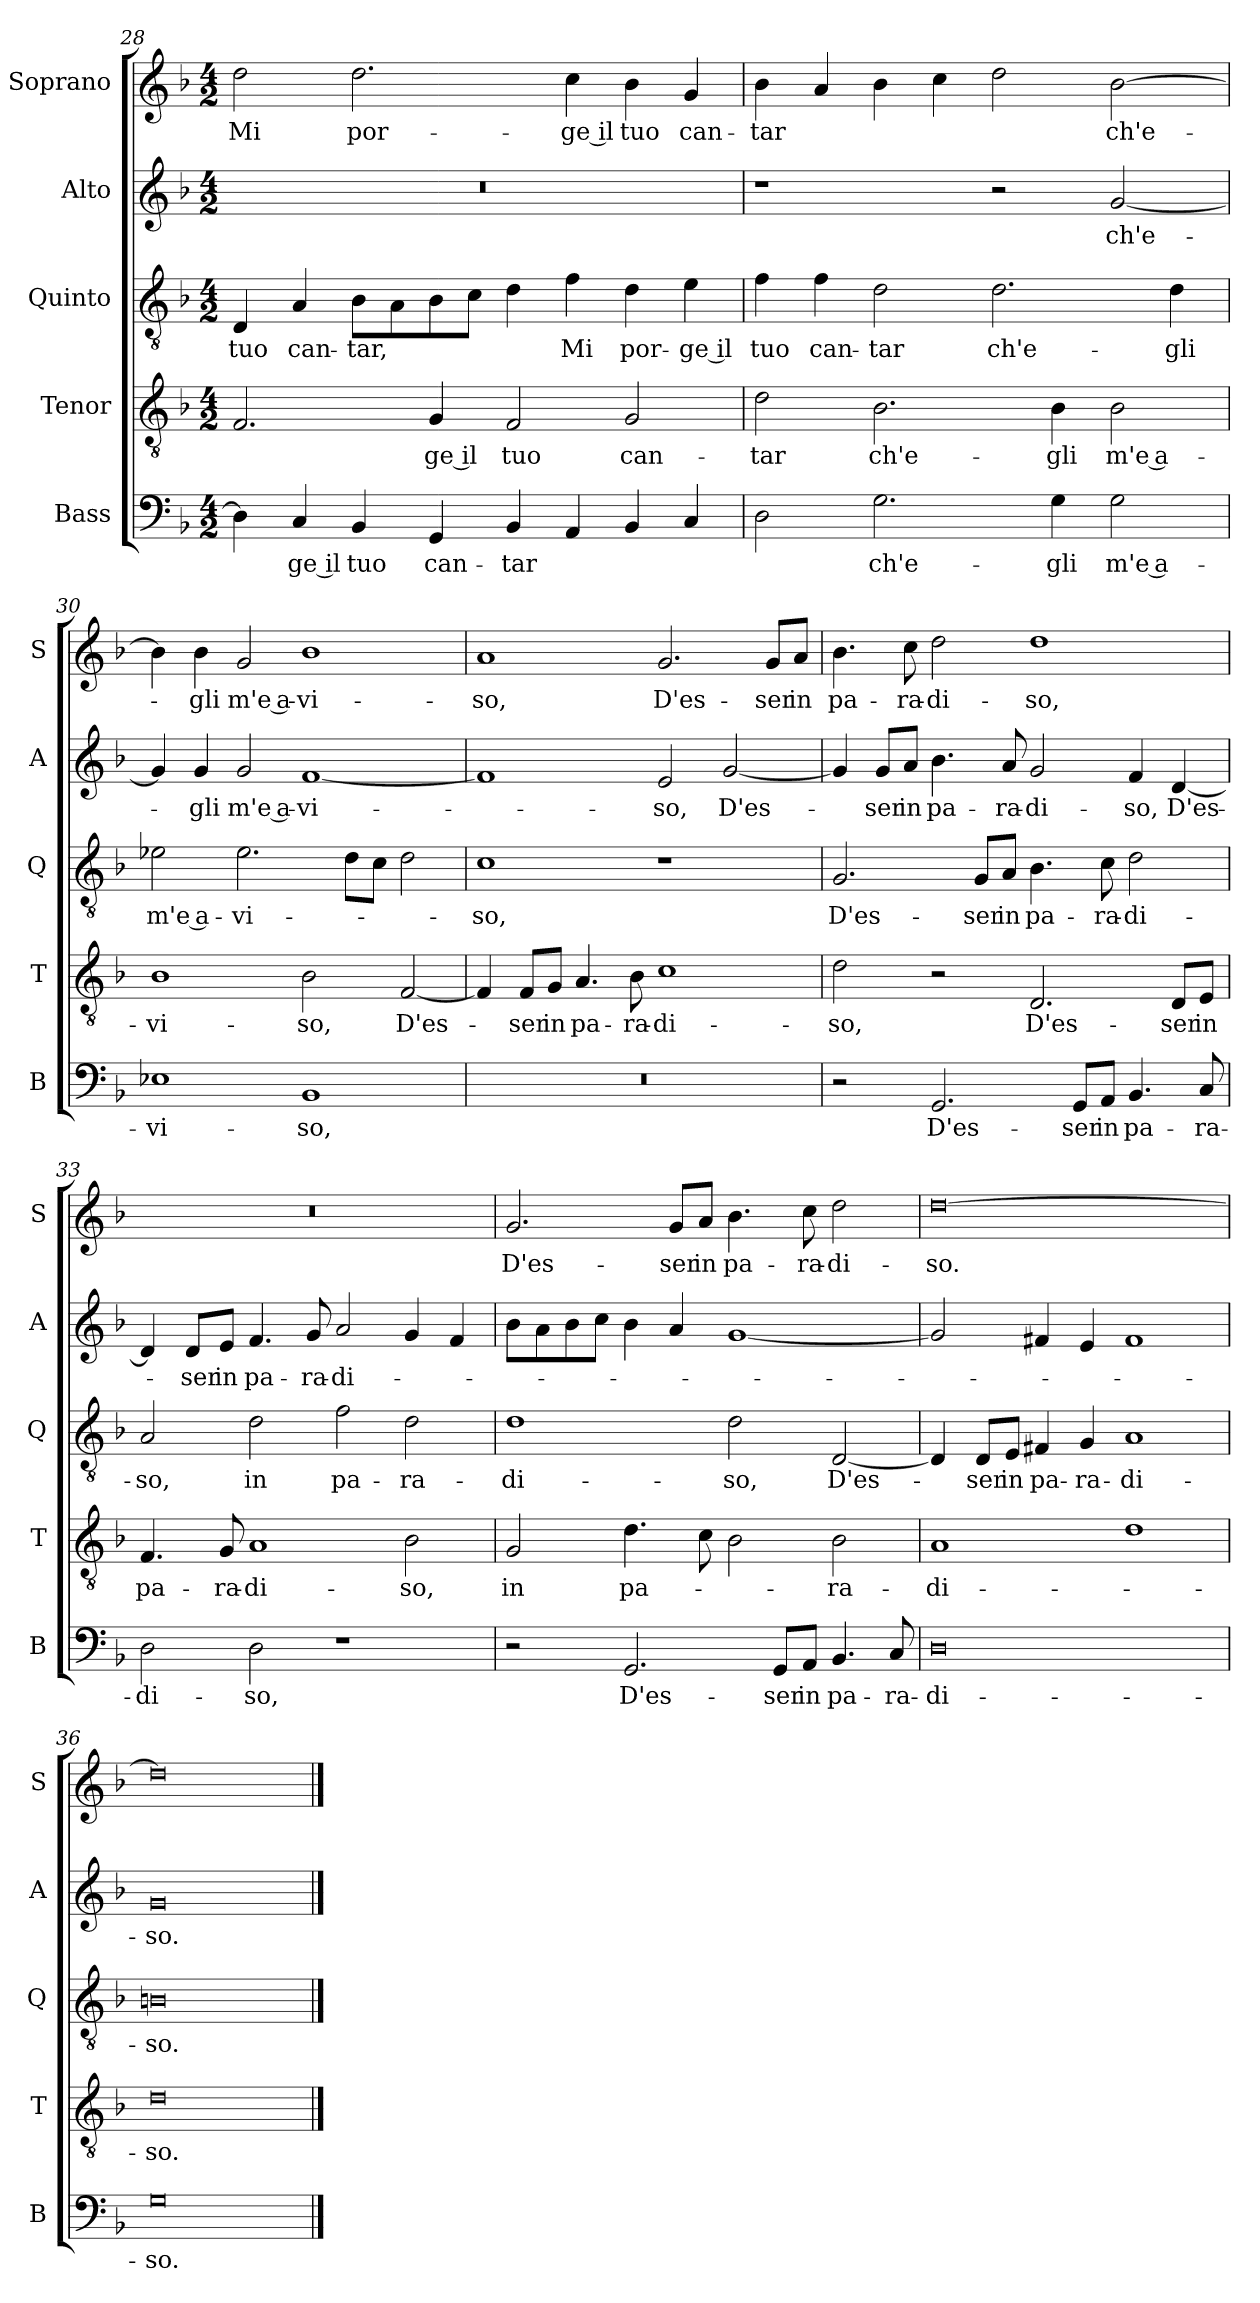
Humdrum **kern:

**kern	**text	**kern	**text	**kern	**text	**kern	**text	**kern	**text
*part5	*part5	*part4	*part4	*part3	*part3	*part2	*part2	*part1	*part1
*staff5	*staff5	*staff4	*staff4	*staff3	*staff3	*staff2	*staff2	*staff1	*staff1
*I"Bass	*	*I"Tenor	*	*I"Quinto	*	*I"Alto	*	*I"Soprano	*
*I'B	*	*I'T	*	*I'Q	*	*I'A	*	*I'S	*
*clefF4	*	*clefGv2	*	*clefGv2	*	*clefG2	*	*clefG2	*
*k[b-]	*	*k[b-]	*	*k[b-]	*	*k[b-]	*	*k[b-]	*
*F:	*	*F:	*	*F:	*	*F:	*	*F:	*
*M4/2	*	*M4/2	*	*M4/2	*	*M4/2	*	*M4/2	*
=28	=28	=28	=28	=28	=28	=28	=28	=28	=28
!	!	!	!	!	!LO:LY:b	!	!	!	!LO:LY:b
4D\]	.	2.F/	.	4D/	tuo	0r	.	2dd\	Mi
!	!LO:LY:b	!	!	!	!LO:LY:b	!	!	!	!
4C/	-ge il	.	.	4A/	can-	.	.	.	.
!	!LO:LY:b	!	!	!	!LO:LY:b	!	!	!	!LO:LY:b
4BB-/	tuo	.	.	8B-\L	-tar,	.	.	2.dd\	por-
.	.	.	.	8A\	.	.	.	.	.
!	!LO:LY:b	!	!LO:LY:b	!	!	!	!	!	!
4GG/	can-	4G/	-ge il	8B-\	.	.	.	.	.
.	.	.	.	8c\J	.	.	.	.	.
!	!LO:LY:b	!	!LO:LY:b	!	!	!	!	!	!
4BB-/	-tar	2F/	tuo	4d\	.	.	.	.	.
!	!	!	!	!	!LO:LY:b	!	!	!	!LO:LY:b
4AA/	.	.	.	4f\	Mi	.	.	4cc\	-ge il
!	!	!	!LO:LY:b	!	!LO:LY:b	!	!	!	!LO:LY:b
4BB-/	.	2G/	can-	4d\	por-	.	.	4b-\	tuo
!	!	!	!	!	!LO:LY:b	!	!	!	!LO:LY:b
4C/	.	.	.	4e\	-ge il	.	.	4g/	can-
!!LO:PB:g=z
=29	=29	=29	=29	=29	=29	=29	=29	=29	=29
!	!	!	!LO:LY:b	!	!LO:LY:b	!	!	!	!LO:LY:b
2D\	.	2d\	-tar	4f\	tuo	1r	.	4b-\	-tar
!	!	!	!	!	!LO:LY:b	!	!	!	!
.	.	.	.	4f\	can-	.	.	4a/	.
!	!LO:LY:b	!	!LO:LY:b	!	!LO:LY:b	!	!	!	!
2.G\	ch'e-	2.B-\	ch'e-	2d\	-tar	.	.	4b-\	.
.	.	.	.	.	.	.	.	4cc\	.
!	!	!	!	!	!LO:LY:b	!	!	!	!
.	.	.	.	2.d\	ch'e-	2r	.	2dd\	.
!	!LO:LY:b	!	!LO:LY:b	!	!	!	!	!	!
4G\	-gli	4B-\	-gli	.	.	.	.	.	.
!	!LO:LY:b	!	!LO:LY:b	!	!	!	!LO:LY:b	!	!LO:LY:b
2G\	m'e a-	2B-\	m'e a-	.	.	[2g/	ch'e-	[2b-\	ch'e-
!	!	!	!	!	!LO:LY:b	!	!	!	!
.	.	.	.	4d\	-gli	.	.	.	.
=30	=30	=30	=30	=30	=30	=30	=30	=30	=30
!	!LO:LY:b	!	!LO:LY:b	!	!LO:LY:b	!	!	!	!
1E-X	-vi-	1B-	-vi-	2e-X\	m'e a-	4g/]	.	4b-\]	.
!	!	!	!	!	!	!	!LO:LY:b	!	!LO:LY:b
.	.	.	.	.	.	4g/	-gli	4b-\	-gli
!	!	!	!	!	!LO:LY:b	!	!LO:LY:b	!	!LO:LY:b
.	.	.	.	2.e-\	-vi-	2g/	m'e a-	2g/	m'e a-
!	!LO:LY:b	!	!LO:LY:b	!	!	!	!LO:LY:b	!	!LO:LY:b
1BB-	-so,	2B-\	-so,	.	.	[1f	-vi-	1b-	-vi-
.	.	.	.	8d\L	.	.	.	.	.
.	.	.	.	8c\J	.	.	.	.	.
!	!	!	!LO:LY:b	!	!	!	!	!	!
.	.	[2F/	D'es-	2d\	.	.	.	.	.
=31	=31	=31	=31	=31	=31	=31	=31	=31	=31
!	!	!	!	!	!LO:LY:b	!	!	!	!LO:LY:b
0r	.	4F/]	.	1c	-so,	1f]	.	1a	-so,
!	!	!	!LO:LY:b	!	!	!	!	!	!
.	.	8F/L	-ser	.	.	.	.	.	.
!	!	!	!LO:LY:b	!	!	!	!	!	!
.	.	8G/J	in	.	.	.	.	.	.
!	!	!	!LO:LY:b	!	!	!	!	!	!
.	.	4.A/	pa-	.	.	.	.	.	.
!	!	!	!LO:LY:b	!	!	!	!	!	!
.	.	8B-\	-ra-	.	.	.	.	.	.
!	!	!	!LO:LY:b	!	!	!	!LO:LY:b	!	!LO:LY:b
.	.	1c	-di-	1r	.	2e/	-so,	2.g/	D'es-
!	!	!	!	!	!	!	!LO:LY:b	!	!
.	.	.	.	.	.	[2g/	D'es-	.	.
!	!	!	!	!	!	!	!	!	!LO:LY:b
.	.	.	.	.	.	.	.	8g/L	-ser
!	!	!	!	!	!	!	!	!	!LO:LY:b
.	.	.	.	.	.	.	.	8a/J	in
!!LO:LB:g=z
=32	=32	=32	=32	=32	=32	=32	=32	=32	=32
!	!	!	!LO:LY:b	!	!LO:LY:b	!	!	!	!LO:LY:b
2r	.	2d\	-so,	2.G/	D'es-	4g/]	.	4.b-\	pa-
!	!	!	!	!	!	!	!LO:LY:b	!	!
.	.	.	.	.	.	8g/L	-ser	.	.
!	!	!	!	!	!	!	!LO:LY:b	!	!LO:LY:b
.	.	.	.	.	.	8a/J	in	8cc\	-ra-
!	!LO:LY:b	!	!	!	!	!	!LO:LY:b	!	!LO:LY:b
2.GG/	D'es-	2r	.	.	.	4.b-\	pa-	2dd\	-di-
!	!	!	!	!	!LO:LY:b	!	!	!	!
.	.	.	.	8G/L	-ser	.	.	.	.
!	!	!	!	!	!LO:LY:b	!	!LO:LY:b	!	!
.	.	.	.	8A/J	in	8a/	-ra-	.	.
!	!	!	!LO:LY:b	!	!LO:LY:b	!	!LO:LY:b	!	!LO:LY:b
.	.	2.D/	D'es-	4.B-\	pa-	2g/	-di-	1dd	-so,
!	!LO:LY:b	!	!	!	!	!	!	!	!
8GG/L	-ser	.	.	.	.	.	.	.	.
!	!LO:LY:b	!	!	!	!LO:LY:b	!	!	!	!
8AA/J	in	.	.	8c\	-ra-	.	.	.	.
!	!LO:LY:b	!	!	!	!LO:LY:b	!	!LO:LY:b	!	!
4.BB-/	pa-	.	.	2d\	-di-	4f/	-so,	.	.
!	!	!	!LO:LY:b	!	!	!	!LO:LY:b	!	!
.	.	8D/L	-ser	.	.	[4d/	D'es-	.	.
!	!LO:LY:b	!	!LO:LY:b	!	!	!	!	!	!
8C/	-ra-	8E/J	in	.	.	.	.	.	.
=33	=33	=33	=33	=33	=33	=33	=33	=33	=33
!	!LO:LY:b	!	!LO:LY:b	!	!LO:LY:b	!	!	!	!
2D\	-di-	4.F/	pa-	2A/	-so,	4d/]	.	0r	.
!	!	!	!	!	!	!	!LO:LY:b	!	!
.	.	.	.	.	.	8d/L	-ser	.	.
!	!	!	!LO:LY:b	!	!	!	!LO:LY:b	!	!
.	.	8G/	-ra-	.	.	8e/J	in	.	.
!	!LO:LY:b	!	!LO:LY:b	!	!LO:LY:b	!	!LO:LY:b	!	!
2D\	-so,	1A	-di-	2d\	in	4.f/	pa-	.	.
!	!	!	!	!	!	!	!LO:LY:b	!	!
.	.	.	.	.	.	8g/	-ra-	.	.
!	!	!	!	!	!LO:LY:b	!	!LO:LY:b	!	!
1r	.	.	.	2f\	pa-	2a/	-di-	.	.
!	!	!	!LO:LY:b	!	!LO:LY:b	!	!	!	!
.	.	2B-\	-so,	2d\	-ra-	4g/	.	.	.
.	.	.	.	.	.	4f/	.	.	.
=34	=34	=34	=34	=34	=34	=34	=34	=34	=34
!	!	!	!LO:LY:b	!	!LO:LY:b	!	!	!	!LO:LY:b
2r	.	2G/	in	1d	-di-	8b-\L	.	2.g/	D'es-
.	.	.	.	.	.	8a\	.	.	.
.	.	.	.	.	.	8b-\	.	.	.
.	.	.	.	.	.	8cc\J	.	.	.
!	!LO:LY:b	!	!LO:LY:b	!	!	!	!	!	!
2.GG/	D'es-	4.d\	pa-	.	.	4b-\	.	.	.
!	!	!	!	!	!	!	!	!	!LO:LY:b
.	.	.	.	.	.	4a/	.	8g/L	-ser
!	!	!	!	!	!	!	!	!	!LO:LY:b
.	.	8c\	.	.	.	.	.	8a/J	in
!	!	!	!	!	!LO:LY:b	!	!	!	!LO:LY:b
.	.	2B-\	.	2d\	-so,	[1g	.	4.b-\	pa-
!	!LO:LY:b	!	!	!	!	!	!	!	!
8GG/L	-ser	.	.	.	.	.	.	.	.
!	!LO:LY:b	!	!	!	!	!	!	!	!LO:LY:b
8AA/J	in	.	.	.	.	.	.	8cc\	-ra-
!	!LO:LY:b	!	!LO:LY:b	!	!LO:LY:b	!	!	!	!LO:LY:b
4.BB-/	pa-	2B-\	-ra-	[2D/	D'es-	.	.	2dd\	-di-
!	!LO:LY:b	!	!	!	!	!	!	!	!
8C/	-ra-	.	.	.	.	.	.	.	.
!!LO:LB:g=z
=35	=35	=35	=35	=35	=35	=35	=35	=35	=35
!	!LO:LY:b	!	!LO:LY:b	!	!	!	!	!	!LO:LY:b
0D	-di-	1A	-di-	4D/]	.	2g/]	.	[0dd	-so.
!	!	!	!	!	!LO:LY:b	!	!	!	!
.	.	.	.	8D/L	-ser	.	.	.	.
!	!	!	!	!	!LO:LY:b	!	!	!	!
.	.	.	.	8E/J	in	.	.	.	.
!	!	!	!	!	!LO:LY:b	!	!	!	!
.	.	.	.	4F#X/	pa-	4f#X/	.	.	.
!	!	!	!	!	!LO:LY:b	!	!	!	!
.	.	.	.	4G/	-ra-	4e/	.	.	.
!	!	!	!	!	!LO:LY:b	!	!	!	!
.	.	1d	.	1A	-di-	1f#	.	.	.
=36	=36	=36	=36	=36	=36	=36	=36	=36	=36
!	!LO:LY:b	!	!LO:LY:b	!	!LO:LY:b	!	!LO:LY:b	!	!
0G	-so.	0d	-so.	0Bn	-so.	0g	-so.	0dd]	.
==	==	==	==	==	==	==	==	==	==
*-	*-	*-	*-	*-	*-	*-	*-	*-	*-
